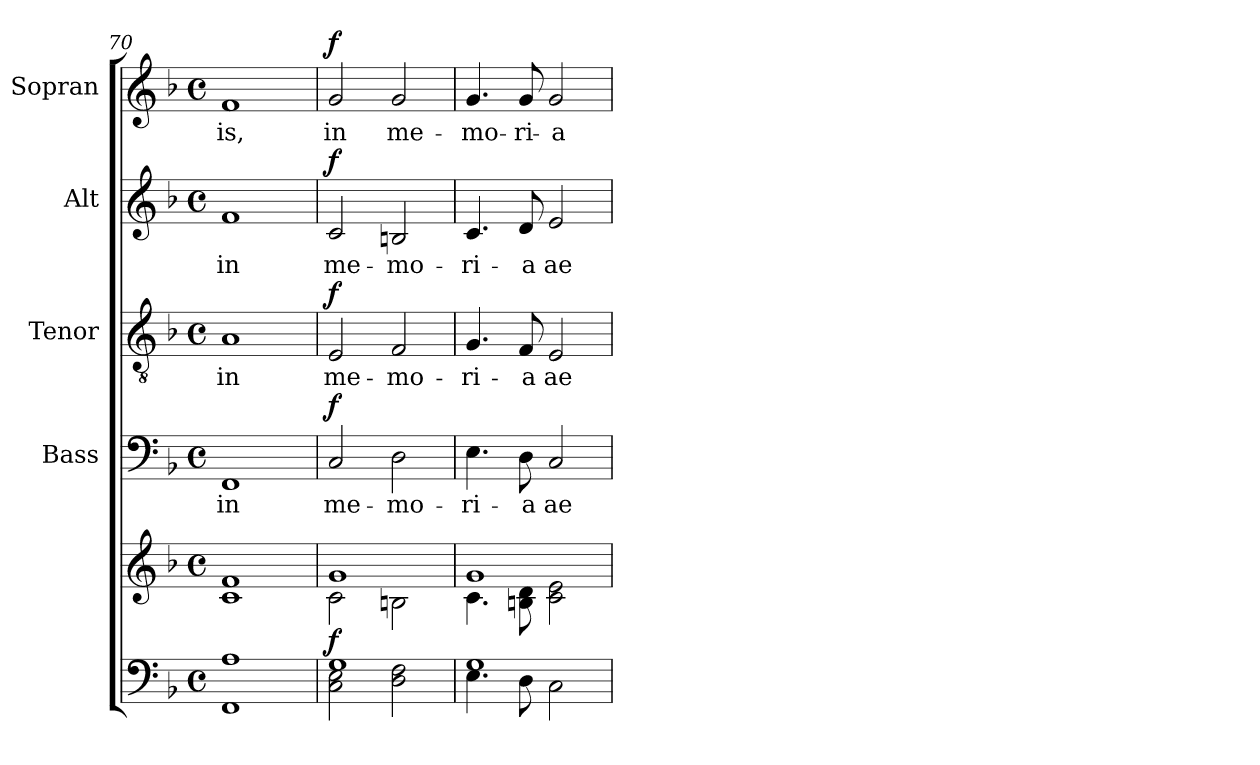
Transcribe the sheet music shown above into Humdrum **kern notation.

**kern	**kern	**dynam	**kern	**text	**dynam	**kern	**text	**dynam	**kern	**text	**dynam	**kern	**text	**dynam
*part5	*part5	*part5	*part4	*part4	*part4	*part3	*part3	*part3	*part2	*part2	*part2	*part1	*part1	*part1
*staff6	*staff5	*staff5/6	*staff4	*staff4	*staff4	*staff3	*staff3	*staff3	*staff2	*staff2	*staff2	*staff1	*staff1	*staff1
*	*	*	*I"Bass	*	*	*I"Tenor	*	*	*I"Alt	*	*	*I"Sopran	*	*
*	*	*	*I'B.	*	*	*I'T.	*	*	*I'A.	*	*	*I'S.	*	*
*clefF4	*clefG2	*	*clefF4	*	*	*clefGv2	*	*	*clefG2	*	*	*clefG2	*	*
*k[b-]	*k[b-]	*	*k[b-]	*	*	*k[b-]	*	*	*k[b-]	*	*	*k[b-]	*	*
*F:	*F:	*	*F:	*	*	*F:	*	*	*F:	*	*	*F:	*	*
*M4/4	*M4/4	*	*M4/4	*	*	*M4/4	*	*	*M4/4	*	*	*M4/4	*	*
*met(c)	*met(c)	*	*met(c)	*	*	*met(c)	*	*	*met(c)	*	*	*met(c)	*	*
=70	=70	=70	=70	=70	=70	=70	=70	=70	=70	=70	=70	=70	=70	=70
*^	*^	*	*	*	*	*	*	*	*	*	*	*	*	*
!	!	!	!	!	!	!LO:LY:b	!	!	!LO:LY:b	!	!	!LO:LY:b	!	!	!LO:LY:b	!
1A	1FF	1f	1c	.	1FF	in	.	1A	in	.	1f	in	.	1f	-is,	.
=71	=71	=71	=71	=71	=71	=71	=71	=71	=71	=71	=71	=71	=71	=71	=71	=71
!	!	!	!	!LO:DY:b	!	!LO:LY:b	!LO:DY:a	!	!LO:LY:b	!LO:DY:a	!	!LO:LY:b	!LO:DY:a	!	!LO:LY:b	!LO:DY:a
1G	2C\ 2E\	1g	2c\	f	2C/	me-	f	2E/	me-	f	2c/	me-	f	2g/	in	f
!	!	!	!	!	!	!LO:LY:b	!	!	!LO:LY:b	!	!	!LO:LY:b	!	!	!LO:LY:b	!
.	2D\ 2F\	.	2Bn\	.	2D\	-mo-	.	2F/	-mo-	.	2Bn/	-mo-	.	2g/	me-	.
=72	=72	=72	=72	=72	=72	=72	=72	=72	=72	=72	=72	=72	=72	=72	=72	=72
!	!	!	!	!	!	!LO:LY:b	!	!	!LO:LY:b	!	!	!LO:LY:b	!	!	!LO:LY:b	!
1G	4.E\	1g	4.c\	.	4.E\	-ri-	.	4.G/	-ri-	.	4.c/	-ri-	.	4.g/	-mo-	.
!	!	!	!	!	!	!LO:LY:b	!	!	!LO:LY:b	!	!	!LO:LY:b	!	!	!LO:LY:b	!
.	8D\	.	8Bn\ 8d\	.	8D\	-a	.	8F/	-a	.	8d/	-a	.	8g/	-ri-	.
!	!	!	!	!	!	!LO:LY:b	!	!	!LO:LY:b	!	!	!LO:LY:b	!	!	!LO:LY:b	!
.	2C\	.	2c\ 2e\	.	2C/	ae-	.	2E/	ae-	.	2e/	ae-	.	2g/	-a	.
*v	*v	*	*	*	*	*	*	*	*	*	*	*	*	*	*	*
*	*v	*v	*	*	*	*	*	*	*	*	*	*	*	*	*
=	=	=	=	=	=	=	=	=	=	=	=	=	=	=
*-	*-	*-	*-	*-	*-	*-	*-	*-	*-	*-	*-	*-	*-	*-
